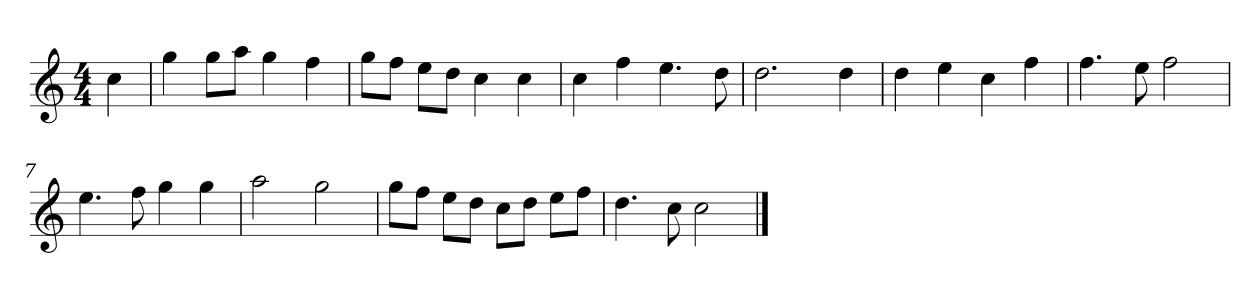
**kern
*part1
*staff1
*k[]
*M4/4
*MM120
=
4cc
=1
4gg
8ggL
8aaJ
4gg
4ff
=2
8ggL
8ffJ
8eeL
8ddJ
4cc
4cc
=3
4cc
4ff
4.ee
8dd
=4
2.dd
4dd
=5
4dd
4ee
4cc
4ff
=6
4.ff
8ee
2ff
=7
4.ee
8ff
4gg
4gg
=8
2aa
2gg
=9
8ggL
8ffJ
8eeL
8ddJ
8ccL
8ddJ
8eeL
8ffJ
=10
4.dd
8cc
2cc
==
*-
